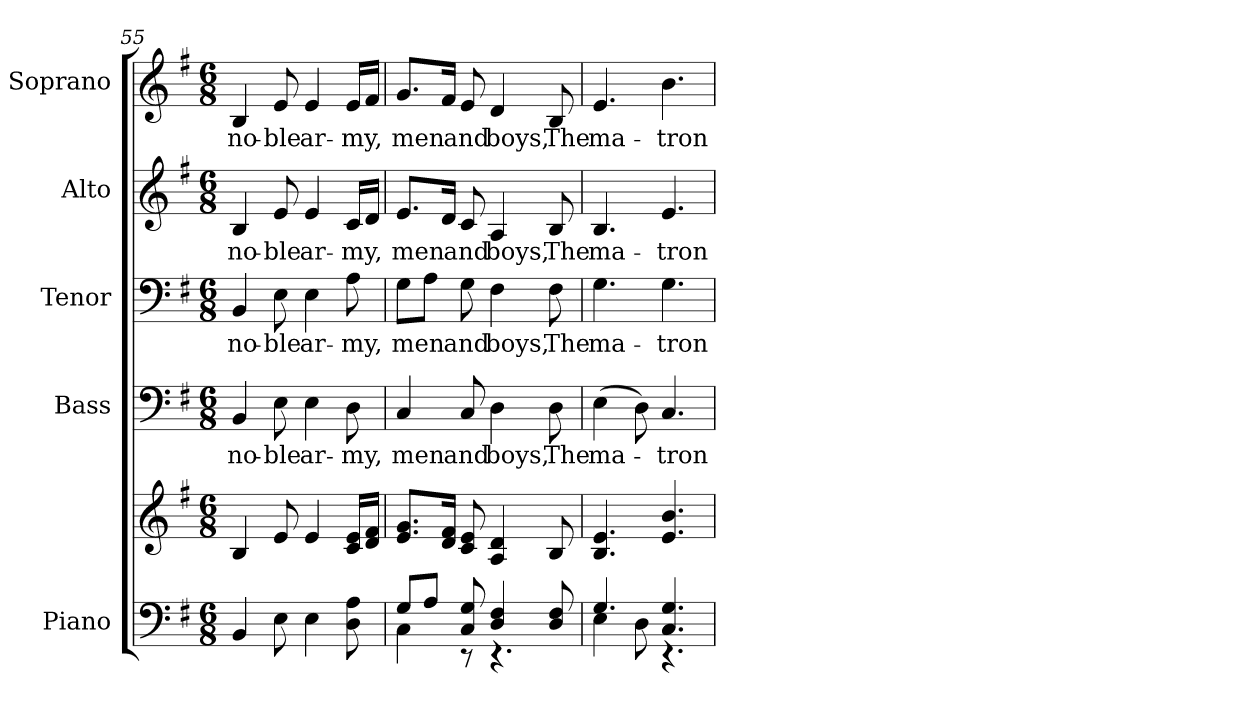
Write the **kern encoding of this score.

**kern	**kern	**kern	**text	**kern	**text	**kern	**text	**kern	**text
*part5	*part5	*part4	*part4	*part3	*part3	*part2	*part2	*part1	*part1
*staff6	*staff5	*staff4	*staff4	*staff3	*staff3	*staff2	*staff2	*staff1	*staff1
*I"Piano	*	*I"Bass	*	*I"Tenor	*	*I"Alto	*	*I"Soprano	*
*I'Pno.	*	*I'B.	*	*I'T.	*	*I'A.	*	*I'S.	*
*clefF4	*clefG2	*clefF4	*	*clefF4	*	*clefG2	*	*clefG2	*
*k[f#]	*k[f#]	*k[f#]	*	*k[f#]	*	*k[f#]	*	*k[f#]	*
*G:	*G:	*G:	*	*G:	*	*G:	*	*G:	*
*M6/8	*M6/8	*M6/8	*	*M6/8	*	*M6/8	*	*M6/8	*
=55	=55	=55	=55	=55	=55	=55	=55	=55	=55
!	!	!	!LO:LY:b:color=#000000	!	!	!	!	!	!
!	!	!	!	!	!LO:LY:b:color=#000000	!	!	!	!
!	!	!	!	!	!	!	!LO:LY:b:color=#000000	!	!
!	!	!	!	!	!	!	!	!	!LO:LY:b:color=#000000
4BBi/	4Bi/	4BBi/	no-	4BBi/	no-	4Bi/	no-	4Bi/	no-
!	!	!	!LO:LY:b:color=#000000	!	!	!	!	!	!
!	!	!	!	!	!LO:LY:b:color=#000000	!	!	!	!
!	!	!	!	!	!	!	!LO:LY:b:color=#000000	!	!
!	!	!	!	!	!	!	!	!	!LO:LY:b:color=#000000
8Ei\	8ei/	8Ei\	-ble	8Ei\	-ble	8ei/	-ble	8ei/	-ble
!	!	!	!LO:LY:b:color=#000000	!	!	!	!	!	!
!	!	!	!	!	!LO:LY:b:color=#000000	!	!	!	!
!	!	!	!	!	!	!	!LO:LY:b:color=#000000	!	!
!	!	!	!	!	!	!	!	!	!LO:LY:b:color=#000000
4Ei\	4ei/	4Ei\	ar-	4Ei\	ar-	4ei/	ar-	4ei/	ar-
!	!	!	!LO:LY:b:color=#000000	!	!	!	!	!	!
!	!	!	!	!	!LO:LY:b:color=#000000	!	!	!	!
!	!	!	!	!	!	!	!LO:LY:b:color=#000000	!	!
!	!	!	!	!	!	!	!	!	!LO:LY:b:color=#000000
8Di\ 8Ai	16ci/ 16eiLL	8Di\	-my,	8Ai\	-my,	16ci/LL	-my,	16ei/LL	-my,
.	16di/ 16f#iJJ	.	.	.	.	16di/JJ	.	16f#i/JJ	.
!!LO:PB:g=z
=56	=56	=56	=56	=56	=56	=56	=56	=56	=56
*^	*	*	*	*	*	*	*	*	*
!	!	!	!	!LO:LY:b:color=#000000	!	!	!	!	!	!
!	!	!	!	!	!	!LO:LY:b:color=#000000	!	!	!	!
!	!	!	!	!	!	!	!	!LO:LY:b:color=#000000	!	!
!	!	!	!	!	!	!	!	!	!	!LO:LY:b:color=#000000
8Gi/L	4Ci\	8.ei/ 8.giL	4Ci/	men	8Gi\L	men	8.ei/L	men	8.gi/L	men
8Ai/J	.	.	.	.	8Ai\J	.	.	.	.	.
.	.	16di/ 16f#iJk	.	.	.	.	16di/Jk	.	16f#i/Jk	.
!	!	!	!	!LO:LY:b:color=#000000	!	!	!	!	!	!
!	!	!	!	!	!	!LO:LY:b:color=#000000	!	!	!	!
!	!	!	!	!	!	!	!	!LO:LY:b:color=#000000	!	!
!	!	!	!	!	!	!	!	!	!	!LO:LY:b:color=#000000
8Ci/ 8Gi	8r	8ci/ 8ei	8Ci/	and	8Gi\	and	8ci/	and	8ei/	and
!	!	!	!	!LO:LY:b:color=#000000	!	!	!	!	!	!
!	!	!	!	!	!	!LO:LY:b:color=#000000	!	!	!	!
!	!	!	!	!	!	!	!	!LO:LY:b:color=#000000	!	!
!	!	!	!	!	!	!	!	!	!	!LO:LY:b:color=#000000
4Di/ 4F#i	4.r	4Ai/ 4di	4Di\	boys,	4F#i\	boys,	4Ai/	boys,	4di/	boys,
!	!	!	!	!LO:LY:b:color=#000000	!	!	!	!	!	!
!	!	!	!	!	!	!LO:LY:b:color=#000000	!	!	!	!
!	!	!	!	!	!	!	!	!LO:LY:b:color=#000000	!	!
!	!	!	!	!	!	!	!	!	!	!LO:LY:b:color=#000000
8Di/ 8F#i	.	8Bi/	8Di\	The	8F#i\	The	8Bi/	The	8Bi/	The
=57	=57	=57	=57	=57	=57	=57	=57	=57	=57	=57
!	!	!	!	!LO:LY:b:color=#000000	!	!	!	!	!	!
!	!	!	!	!	!	!LO:LY:b:color=#000000	!	!	!	!
!	!	!	!	!	!	!	!	!LO:LY:b:color=#000000	!	!
!	!	!	!	!	!	!	!	!	!	!LO:LY:b:color=#000000
4.Gi/	4Ei\	4.Bi/ 4.ei	(4Ei\	ma-	4.Gi\	ma-	4.Bi/	ma-	4.ei/	ma-
.	8Di\	.	8Di\)	.	.	.	.	.	.	.
!	!	!	!	!LO:LY:b:color=#000000	!	!	!	!	!	!
!	!	!	!	!	!	!LO:LY:b:color=#000000	!	!	!	!
!	!	!	!	!	!	!	!	!LO:LY:b:color=#000000	!	!
!	!	!	!	!	!	!	!	!	!	!LO:LY:b:color=#000000
4.Ci/ 4.Gi	4.r	4.ei/ 4.bi	4.Ci/	-tron	4.Gi\	-tron	4.ei/	-tron	4.bi\	-tron
*v	*v	*	*	*	*	*	*	*	*	*
=	=	=	=	=	=	=	=	=	=
*-	*-	*-	*-	*-	*-	*-	*-	*-	*-
